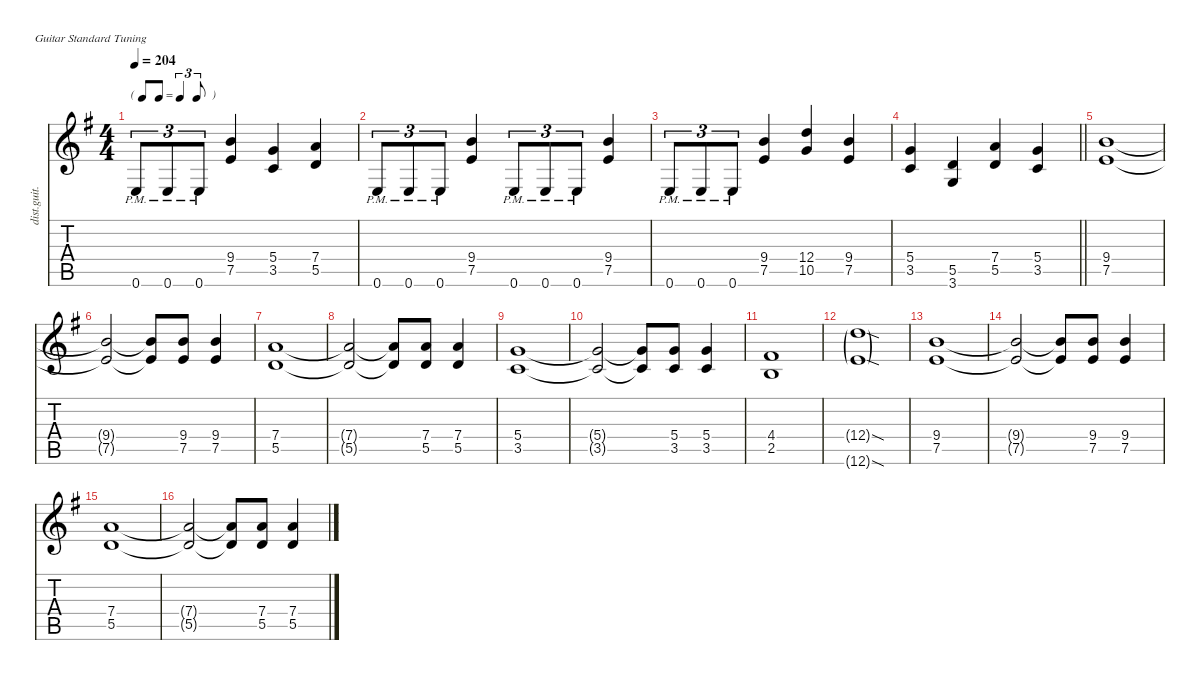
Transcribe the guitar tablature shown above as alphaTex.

\defaultSystemsLayout 4
\hideDynamics
\bracketExtendMode nobrackets
\otherSystemsTrackNameOrientation horizontal
\track ("Guitar 1" "dist.guit.") {defaultSystemsLayout 4 mute instrument distortionguitar}
\staff {score tabs}
\tuning (E4 B3 G3 D3 A2 E2)
\ts (4 4)
\tf triplet8th
\tempo 204
\clef g2
\ks eminor
0.6{pm acc forcenatural}.8{tu (3 2) dy f beam Up} 0.6{pm acc forcenatural}.8{tu (3 2) beam Up} 0.6{pm acc forcenatural}.8{tu (3 2) beam Up} (9.4{acc forcenatural} 7.5{acc forcenatural}).4{beam Up} (5.4{acc forcenatural} 3.5{acc forcenatural}).4{beam Up} (7.4{acc forcenatural} 5.5{acc forcenatural}).4{beam Up} |
0.6{pm acc forcenatural}.8{tu (3 2) beam Up} 0.6{pm acc forcenatural}.8{tu (3 2) beam Up} 0.6{pm acc forcenatural}.8{tu (3 2) beam Up} (9.4{acc forcenatural} 7.5{acc forcenatural}).4{beam Up} 0.6{pm acc forcenatural}.8{tu (3 2) beam Up} 0.6{pm acc forcenatural}.8{tu (3 2) beam Up} 0.6{pm acc forcenatural}.8{tu (3 2) beam Up} (9.4{acc forcenatural} 7.5{acc forcenatural}).4{beam Up} |
0.6{pm acc forcenatural}.8{tu (3 2) beam Up} 0.6{pm acc forcenatural}.8{tu (3 2) beam Up} 0.6{pm acc forcenatural}.8{tu (3 2) beam Up} (9.4{acc forcenatural} 7.5{acc forcenatural}).4{beam Up} (12.4{acc forcenatural} 10.5{acc forcenatural}).4{beam Up} (9.4{acc forcenatural} 7.5{acc forcenatural}).4{beam Up} |
\barLineRight lightlight
(5.4{acc forcenatural} 3.5{acc forcenatural}).4{beam Up} (5.5{acc forcenatural} 3.6{acc forcenatural}).4{beam Up} (7.4{acc forcenatural} 5.5{acc forcenatural}).4{beam Up} (5.4{acc forcenatural} 3.5{acc forcenatural}).4{beam Up} |
(9.4{acc forcenatural} 7.5{acc forcenatural}).1{beam Up} |
(9.4{t acc forcenatural} 7.5{t acc forcenatural}).2{beam Up} (9.4{t acc forcenatural} 7.5{t acc forcenatural}).8{beam Up} (9.4{acc forcenatural} 7.5{acc forcenatural}).8{beam Up} (9.4{acc forcenatural} 7.5{acc forcenatural}).4{beam Up} |
(7.4{acc forcenatural} 5.5{acc forcenatural}).1{beam Up} |
(7.4{t acc forcenatural} 5.5{t acc forcenatural}).2{beam Up} (7.4{t acc forcenatural} 5.5{t acc forcenatural}).8{beam Up} (7.4{acc forcenatural} 5.5{acc forcenatural}).8{beam Up} (7.4{acc forcenatural} 5.5{acc forcenatural}).4{beam Up} |
(5.4{acc forcenatural} 3.5{acc forcenatural}).1{beam Up} |
(5.4{t acc forcenatural} 3.5{t acc forcenatural}).2{beam Up} (5.4{t acc forcenatural} 3.5{t acc forcenatural}).8{beam Up} (5.4{acc forcenatural} 3.5{acc forcenatural}).8{beam Up} (5.4{acc forcenatural} 3.5{acc forcenatural}).4{beam Up} |
(4.4{acc #} 2.5{acc forcenatural}).1{beam Up} |
(12.4{sod g acc forcenatural} 12.6{sod g acc forcenatural}).1{dy mf beam Up} |
(9.4{acc forcenatural} 7.5{acc forcenatural}).1{dy f beam Up} |
(9.4{t acc forcenatural} 7.5{t acc forcenatural}).2{beam Up} (9.4{t acc forcenatural} 7.5{t acc forcenatural}).8{beam Up} (9.4{acc forcenatural} 7.5{acc forcenatural}).8{beam Up} (9.4{acc forcenatural} 7.5{acc forcenatural}).4{beam Up} |
(7.4{acc forcenatural} 5.5{acc forcenatural}).1{beam Up} |
(7.4{t acc forcenatural} 5.5{t acc forcenatural}).2{beam Up} (7.4{t acc forcenatural} 5.5{t acc forcenatural}).8{beam Up} (7.4{acc forcenatural} 5.5{acc forcenatural}).8{beam Up} (7.4{acc forcenatural} 5.5{acc forcenatural}).4{beam Up}
